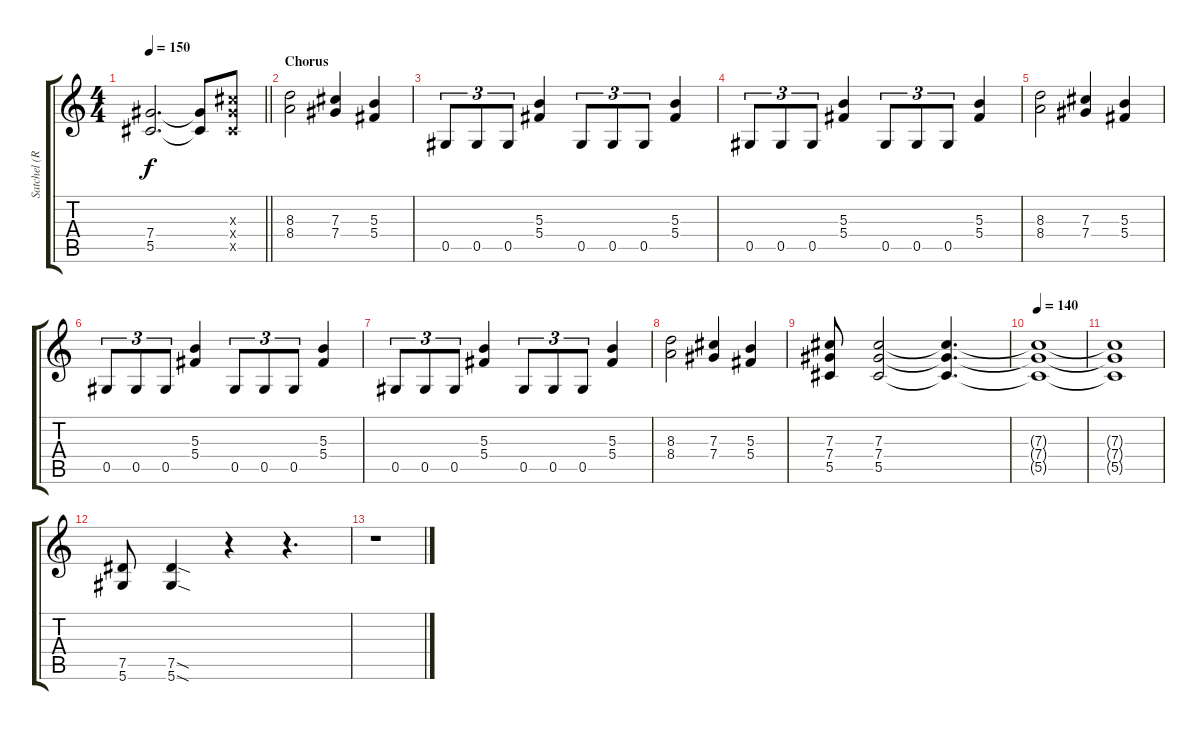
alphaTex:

\track ("Satchel (Rhythm)" "Satchel (R") {instrument distortionguitar}
\staff {score tabs}
\tuning (Eb4 Bb3 Gb3 Db3 Ab2 Eb2) {hide}
\ts (4 4)
\tempo 150
\clef g2
\barLineRight lightlight
\ks c
(7.4{t} 5.5{t}).2{d dy f} (7.4{t} 5.5{t}).8 (7.3{x} 7.4{x} 5.5{x}).8 |
\section ("" "Chorus")
(8.3 8.4).2 (7.3 7.4).4 (5.3 5.4).4 |
0.5.8{tu (3 2)} 0.5.8{tu (3 2)} 0.5.8{tu (3 2)} (5.3 5.4).4 0.5.8{tu (3 2)} 0.5.8{tu (3 2)} 0.5.8{tu (3 2)} (5.3 5.4).4 |
0.5.8{tu (3 2)} 0.5.8{tu (3 2)} 0.5.8{tu (3 2)} (5.3 5.4).4 0.5.8{tu (3 2)} 0.5.8{tu (3 2)} 0.5.8{tu (3 2)} (5.3 5.4).4 |
(8.3 8.4).2 (7.3 7.4).4 (5.3 5.4).4 |
0.5.8{tu (3 2)} 0.5.8{tu (3 2)} 0.5.8{tu (3 2)} (5.3 5.4).4 0.5.8{tu (3 2)} 0.5.8{tu (3 2)} 0.5.8{tu (3 2)} (5.3 5.4).4 |
0.5.8{tu (3 2)} 0.5.8{tu (3 2)} 0.5.8{tu (3 2)} (5.3 5.4).4 0.5.8{tu (3 2)} 0.5.8{tu (3 2)} 0.5.8{tu (3 2)} (5.3 5.4).4 |
(8.3 8.4).2 (7.3 7.4).4 (5.3 5.4).4 |
(7.3 7.4 5.5).8 (7.3 7.4 5.5).2 (7.3{t} 7.4{t} 5.5{t}).4{d} |
\tempo 135
\tempo 140
(7.3{t} 7.4{t} 5.5{t}).1 |
(7.3{t} 7.4{t} 5.5{t}).1 |
(7.5 5.6).8 (7.5{sod} 5.6{sod}).4 r.4 r.4{d} |
r.1
